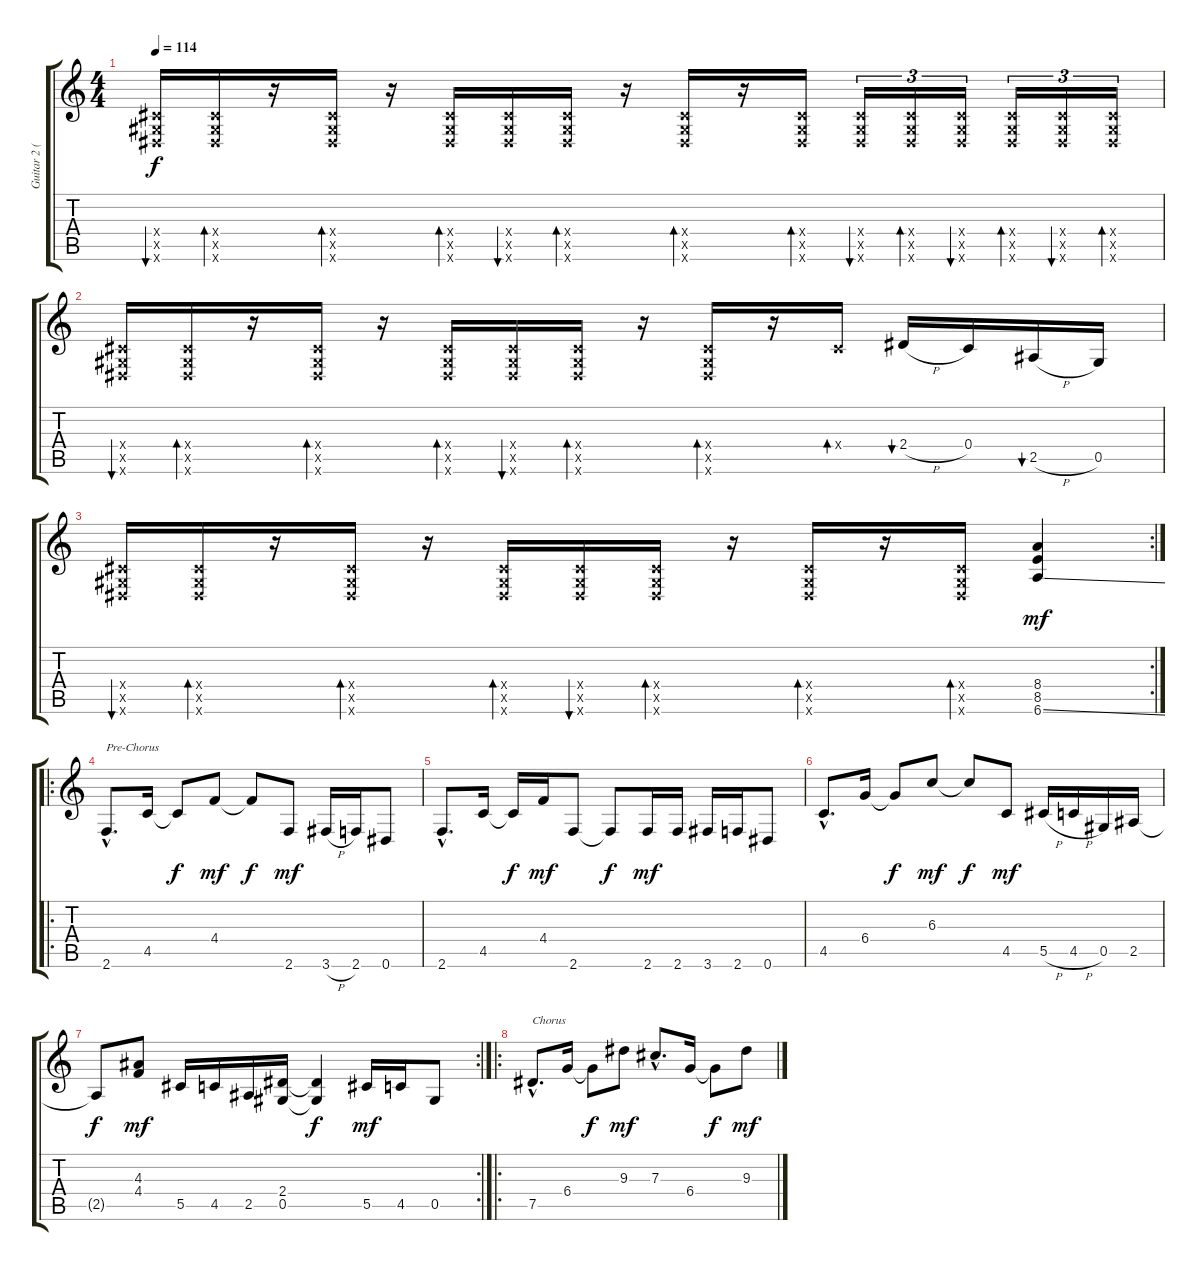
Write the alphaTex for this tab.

\track ("Guitar 2 (Marty Friedman)" "Guitar 2 (") {instrument distortionguitar}
\staff {score tabs}
\tuning (Eb4 Bb3 Gb3 Db3 Ab2 Eb2) {hide}
\ts (4 4)
\tempo 114
\clef g2
\ks c
(0.4{x} 0.5{x} 0.6{x}).16{bu 30 dy f} (0.4{x} 0.5{x} 0.6{x}).16{bd 30} r.16 (0.4{x} 0.5{x} 0.6{x}).16{bd 30} r.16 (0.4{x} 0.5{x} 0.6{x}).16{bd 30} (0.4{x} 0.5{x} 0.6{x}).16{bu 30} (0.4{x} 0.5{x} 0.6{x}).16{bd 30} r.16 (0.4{x} 0.5{x} 0.6{x}).16{bd 30} r.16 (0.4{x} 0.5{x} 0.6{x}).16{bd 30} (0.4{x} 0.5{x} 0.6{x}).16{tu (3 2) bu 30} (0.4{x} 0.5{x} 0.6{x}).16{tu (3 2) bd 30} (0.4{x} 0.5{x} 0.6{x}).16{tu (3 2) bu 30} (0.4{x} 0.5{x} 0.6{x}).16{tu (3 2) bd 30} (0.4{x} 0.5{x} 0.6{x}).16{tu (3 2) bu 30} (0.4{x} 0.5{x} 0.6{x}).16{tu (3 2) bd 30} |
(0.4{x} 0.5{x} 0.6{x}).16{bu 30} (0.4{x} 0.5{x} 0.6{x}).16{bd 30} r.16 (0.4{x} 0.5{x} 0.6{x}).16{bd 30} r.16 (0.4{x} 0.5{x} 0.6{x}).16{bd 30} (0.4{x} 0.5{x} 0.6{x}).16{bu 30} (0.4{x} 0.5{x} 0.6{x}).16{bd 30} r.16 (0.4{x} 0.5{x} 0.6{x}).16{bd 30} r.16 0.4{x}.16{bd 30} 2.4{h}.16{bu 30} 0.4.16 2.5{h}.16{bu 30} 0.5.16 |
\rc 2
(0.4{x} 0.5{x} 0.6{x}).16{bu 30} (0.4{x} 0.5{x} 0.6{x}).16{bd 30} r.16 (0.4{x} 0.5{x} 0.6{x}).16{bd 30} r.16 (0.4{x} 0.5{x} 0.6{x}).16{bd 30} (0.4{x} 0.5{x} 0.6{x}).16{bu 30} (0.4{x} 0.5{x} 0.6{x}).16{bd 30} r.16 (0.4{x} 0.5{x} 0.6{x}).16{bd 30} r.16 (0.4{x} 0.5{x} 0.6{x}).16{bd 30} (8.4 8.5 6.6{ss}).4{dy mf} |
\ro
2.6{hac}.8{d txt "Pre-Chorus"} 4.5.16 4.5{t}.8{dy f} 4.4.8{dy mf} 4.4{t}.8{dy f} 2.6.8{dy mf} 3.6{h}.16 2.6.16 0.6.8 |
2.6{hac}.8{d} 4.5.16 4.5{t}.16{dy f} 4.4.16{dy mf} 2.6.8 2.6{t}.8{dy f} 2.6.16{dy mf} 2.6.16 3.6.16 2.6.16 0.6.8 |
4.5{hac}.8{d} 6.4.16 6.4{t}.8{dy f} 6.3.8{dy mf} 6.3{t}.8{dy f} 4.5.8{dy mf} 5.5{h}.16 4.5{h}.16 0.5.16 2.5.16 |
\rc 2
2.5{t}.8{dy f} (4.3 4.4).8{dy mf} 5.5.16 4.5.16 2.5.16 (2.4 0.5).16 (2.4{t} 0.5{t}).4{dy f} 5.5.16{dy mf} 4.5.16 0.5.8 |
\ro
7.5{hac}.8{d txt "Chorus"} 6.4.16 6.4{t}.8{dy f} 9.3.8{dy mf} 7.3{hac}.8{d} 6.4.16 6.4{t}.8{dy f} 9.3.8{dy mf}
